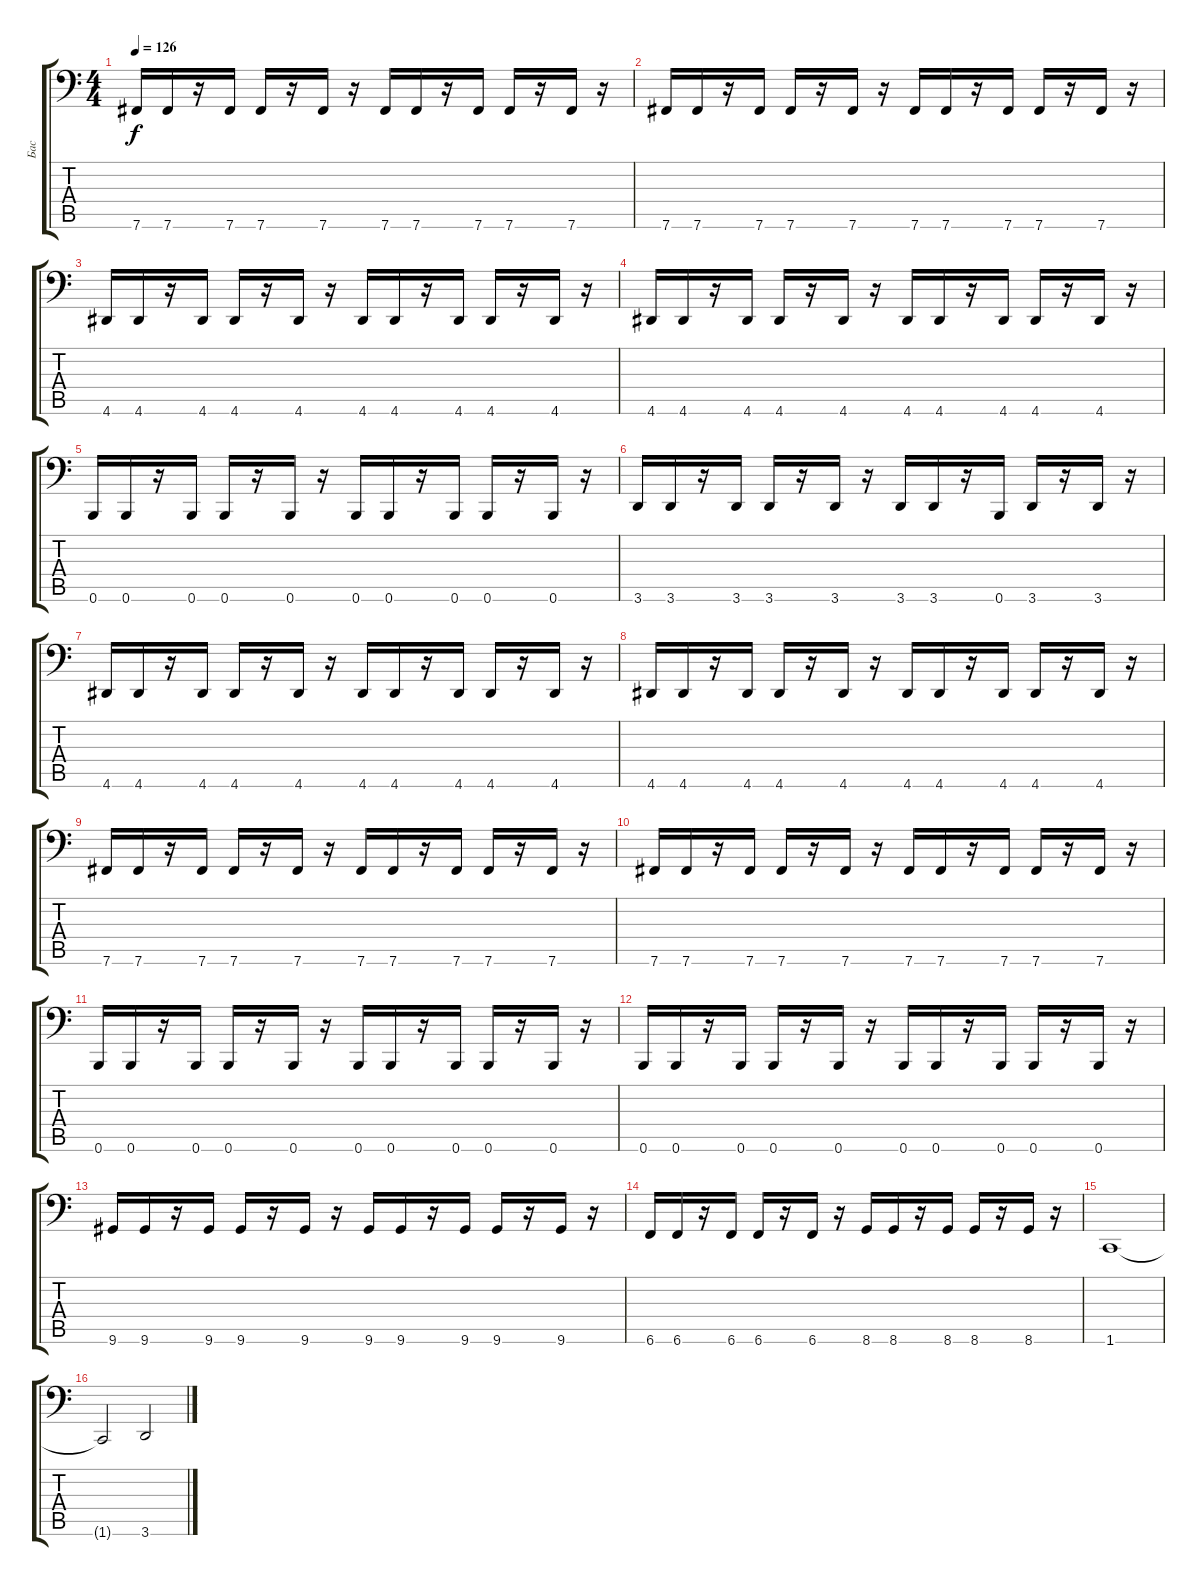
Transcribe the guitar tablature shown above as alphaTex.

\track ("Бас" "Бас") {instrument electricbasspick}
\staff {score tabs}
\tuning (Db3 Ab2 E2 B1 Gb1 B0) {hide}
\ts (4 4)
\tempo 126
\clef f4
\ks c
7.6.16{dy f} 7.6.16 r.16 7.6.16 7.6.16 r.16 7.6.16 r.16 7.6.16 7.6.16 r.16 7.6.16 7.6.16 r.16 7.6.16 r.16 |
7.6.16 7.6.16 r.16 7.6.16 7.6.16 r.16 7.6.16 r.16 7.6.16 7.6.16 r.16 7.6.16 7.6.16 r.16 7.6.16 r.16 |
4.6.16 4.6.16 r.16 4.6.16 4.6.16 r.16 4.6.16 r.16 4.6.16 4.6.16 r.16 4.6.16 4.6.16 r.16 4.6.16 r.16 |
4.6.16 4.6.16 r.16 4.6.16 4.6.16 r.16 4.6.16 r.16 4.6.16 4.6.16 r.16 4.6.16 4.6.16 r.16 4.6.16 r.16 |
0.6.16 0.6.16 r.16 0.6.16 0.6.16 r.16 0.6.16 r.16 0.6.16 0.6.16 r.16 0.6.16 0.6.16 r.16 0.6.16 r.16 |
3.6.16 3.6.16 r.16 3.6.16 3.6.16 r.16 3.6.16 r.16 3.6.16 3.6.16 r.16 0.6.16 3.6.16 r.16 3.6.16 r.16 |
4.6.16 4.6.16 r.16 4.6.16 4.6.16 r.16 4.6.16 r.16 4.6.16 4.6.16 r.16 4.6.16 4.6.16 r.16 4.6.16 r.16 |
4.6.16 4.6.16 r.16 4.6.16 4.6.16 r.16 4.6.16 r.16 4.6.16 4.6.16 r.16 4.6.16 4.6.16 r.16 4.6.16 r.16 |
7.6.16 7.6.16 r.16 7.6.16 7.6.16 r.16 7.6.16 r.16 7.6.16 7.6.16 r.16 7.6.16 7.6.16 r.16 7.6.16 r.16 |
7.6.16 7.6.16 r.16 7.6.16 7.6.16 r.16 7.6.16 r.16 7.6.16 7.6.16 r.16 7.6.16 7.6.16 r.16 7.6.16 r.16 |
0.6.16 0.6.16 r.16 0.6.16 0.6.16 r.16 0.6.16 r.16 0.6.16 0.6.16 r.16 0.6.16 0.6.16 r.16 0.6.16 r.16 |
0.6.16 0.6.16 r.16 0.6.16 0.6.16 r.16 0.6.16 r.16 0.6.16 0.6.16 r.16 0.6.16 0.6.16 r.16 0.6.16 r.16 |
9.6.16 9.6.16 r.16 9.6.16 9.6.16 r.16 9.6.16 r.16 9.6.16 9.6.16 r.16 9.6.16 9.6.16 r.16 9.6.16 r.16 |
6.6.16 6.6.16 r.16 6.6.16 6.6.16 r.16 6.6.16 r.16 8.6.16 8.6.16 r.16 8.6.16 8.6.16 r.16 8.6.16 r.16 |
1.6.1 |
1.6{t}.2 3.6.2
